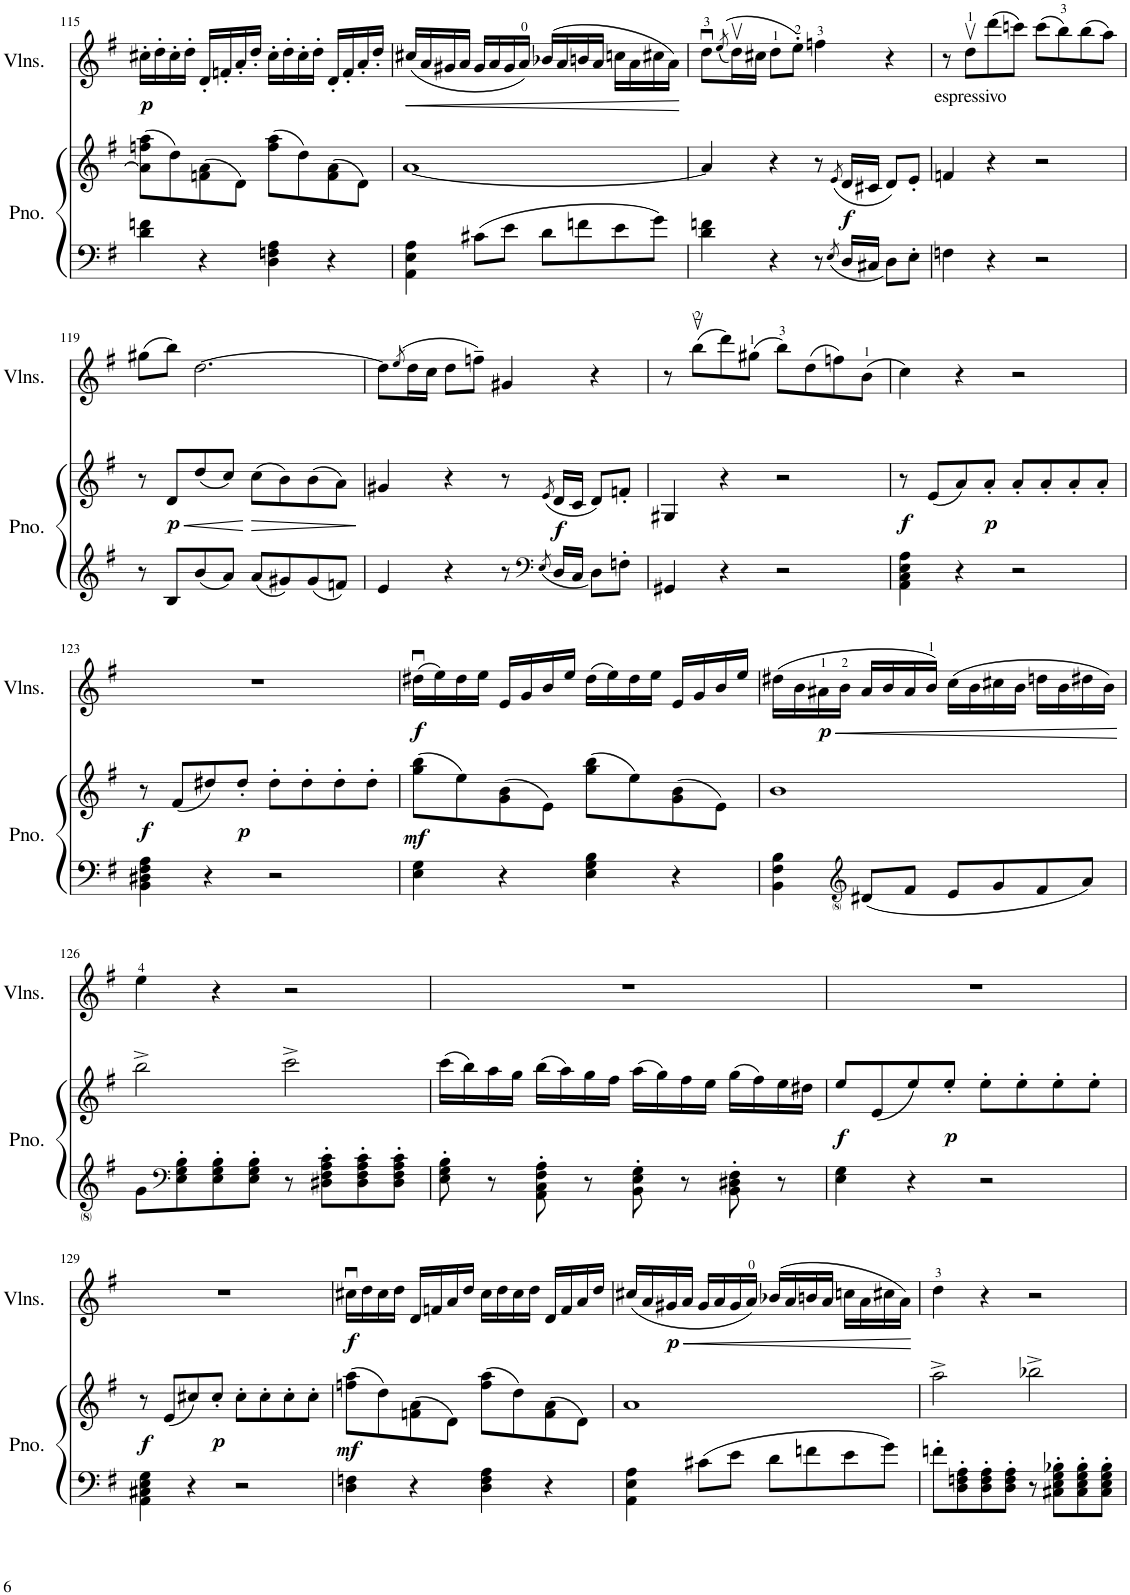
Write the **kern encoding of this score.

**kern	**kern	**dynam	**kern	**text	**dynam
*part2	*part2	*part2	*part1	*part1	*part1
*staff3	*staff2	*staff2/3	*staff1	*staff1	*staff1
*I"피아노	*	*	*I"바이올린	*	*
!!LO:PB:g=z
*clefG2	*clefG2	*	*clefG2	*	*
*k[f#]	*k[f#]	*	*k[f#]	*	*
*M4/4	*M4/4	*	*M4/4	*	*
*met(c)	*met(c)	*	*met(c)	*	*
=115	=115	=115	=115	=115	=115
!	!	!	!	!	!LO:DY:b
4d\ 4fn\	(8a\] 8ffn\ 8aa\L	.	16cc#X'\LL	.	p
.	.	.	16dd'\	.	.
.	8dd\)	.	16cc#'\	.	.
.	.	.	16dd'\JJ	.	.
4r	(8fn\ 8a\	.	16d'/LL	.	.
.	.	.	16fn'/	.	.
.	8d\J)	.	16a'/	.	.
.	.	.	16dd'/JJ	.	.
4D\ 4Fn\ 4A\	(8ff\ 8aa\L	.	16cc#'\LL	.	.
.	.	.	16dd'\	.	.
.	8dd\)	.	16cc#'\	.	.
.	.	.	16dd'\JJ	.	.
4r	(8f\ 8a\	.	16d'/LL	.	.
.	.	.	16f'/	.	.
.	8d\J)	.	16a'/	.	.
.	.	.	16dd'/JJ	.	.
=116	=116	=116	=116	=116	=116
!	!	!	!	!	!LO:HP:b
4AA\ 4E\ 4A\	[1a	.	(16cc#X/LL	.	<
.	.	.	16a/	.	.
.	.	.	16g#X/	.	.
.	.	.	16a/JJ	.	.
8c#X\L	.	.	16g#/LL	.	.
.	.	.	16a/	.	.
8e\J	.	.	16g#/	.	.
.	.	.	16a/JJ)	.	.
8d\L	.	.	(16b-X/LL	.	.
.	.	.	16a/	.	.
8fn\	.	.	16bn/	.	.
.	.	.	16a/JJ	.	.
8e\	.	.	16ccn\LL	.	.
.	.	.	16a\	.	.
8g\J	.	.	16cc#X\	.	.
.	.	.	16a\JJ)	.	.
.	.	.	.	.	[
=117	=117	=117	=117	=117	=117
4d\ 4fn\	4a/]	.	8ddu\L	.	.
.	.	.	((8qee/	.	.
.	.	.	16ddv\L)	.	.
.	.	.	16cc#X\JJ	.	.
4r	4r	.	8dd\L	.	.
.	.	.	8ee'\J)	.	.
8r	8r	.	4ffn\	.	.
8qE/	(8qe/	.	.	.	.
!	!	!LO:DY:b	!	!	!
16D/LL	16d/LL	f	.	.	.
16C#X/JJ	16c#X/JJ	.	.	.	.
8D\L	8d/L)	.	4r	.	.
8E'\J	8e'/J	.	.	.	.
=118	=118	=118	=118	=118	=118
4Fn\	4fn/	.	8r	.	.
!	!	!	!	!LO:LY:b	!
.	.	.	8ddv\L	espressivo	.
4r	4r	.	(8ddd\	.	.
.	.	.	8cccn\J)	.	.
2r	2r	.	(8ccc\L	.	.
.	.	.	8bb\)	.	.
.	.	.	(8bb\	.	.
.	.	.	8aa\J)	.	.
!!LO:LB:g=z
=119	=119	=119	=119	=119	=119
8r	8r	.	(8gg#X\L	.	.
!	!	!LO:HP:b	!	!	!
!	!	!LO:DY:n=1:b	!	!	!
8B/L	8d/L	< p	8bb\J)	.	.
8b/	(8dd/	.	[2.dd\	.	.
8a/J	8cc/J)	.	.	.	.
8a/L	(8cc\L	.	.	.	.
8g#X/	8b\)	.	.	.	.
8g#/	(8b\	.	.	.	.
8fn/J	8a\J)	.	.	.	.
.	.	[	.	.	.
=120	=120	=120	=120	=120	=120
4e/	4g#X/	.	8dd\L]	.	.
.	.	.	(8qee/	.	.
.	.	.	16dd\L	.	.
.	.	.	16cc\JJ	.	.
4r	4r	.	8dd\L	.	.
.	.	.	8ffn~\J)	.	.
8r	8r	.	4g#X/	.	.
*clefF4	*	*	*	*	*
8qE/	(8qe/	.	.	.	.
!	!	!LO:DY:b	!	!	!
16D/LL	16d/LL	f	.	.	.
16C/JJ	16c/JJ	.	.	.	.
8D\L	8d/L)	.	4r	.	.
8Fn'\J	8fn'/J	.	.	.	.
=121	=121	=121	=121	=121	=121
4GG#X/	4G#X/	.	8r	.	.
.	.	.	(8bbv\L	.	.
4r	4r	.	8ddd\)	.	.
.	.	.	(8gg#X\J	.	.
2r	2r	.	8bb\L)	.	.
.	.	.	(8dd\	.	.
.	.	.	8ffn\)	.	.
.	.	.	(8b\J	.	.
=122	=122	=122	=122	=122	=122
!	!	!LO:DY:b	!	!	!
4AA\ 4C\ 4E\ 4A\	8r	f	4cc\)	.	.
.	(8e/L	.	.	.	.
4r	8a/)	.	4r	.	.
!	!	!LO:DY:b	!	!	!
.	8a'/J	p	.	.	.
2r	8a'/L	.	2r	.	.
.	8a'/	.	.	.	.
.	8a'/	.	.	.	.
.	8a'/J	.	.	.	.
!!LO:LB:g=z
=123	=123	=123	=123	=123	=123
!	!	!LO:DY:b	!	!	!
4BB\ 4D#X\ 4F#\ 4A\	8r	f	1r	.	.
.	(8f#/L	.	.	.	.
4r	8dd#X/)	.	.	.	.
!	!	!LO:DY:b	!	!	!
.	8dd#'/J	p	.	.	.
2r	8dd#'\L	.	.	.	.
.	8dd#'\	.	.	.	.
.	8dd#'\	.	.	.	.
.	8dd#'\J	.	.	.	.
=124	=124	=124	=124	=124	=124
!	!	!LO:DY:b	!	!	!LO:DY:b
4E\ 4G\	(8gg\ 8bb\L	mf	(16dd#Xu\LL	.	f
.	.	.	16ee\)	.	.
.	8ee\)	.	16dd#\	.	.
.	.	.	16ee\JJ	.	.
4r	(8g\ 8b\	.	16e/LL	.	.
.	.	.	16g/	.	.
.	8e\J)	.	16b/	.	.
.	.	.	16ee/JJ	.	.
4E\ 4G\ 4B\	(8gg\ 8bb\L	.	(16dd#\LL	.	.
.	.	.	16ee\)	.	.
.	8ee\)	.	16dd#\	.	.
.	.	.	16ee\JJ	.	.
4r	(8g\ 8b\	.	16e/LL	.	.
.	.	.	16g/	.	.
.	8e\J)	.	16b/	.	.
.	.	.	16ee/JJ	.	.
=125	=125	=125	=125	=125	=125
4BB\ 4F#\ 4B\	1b	.	(16dd#X\LL	.	.
.	.	.	16b\	.	.
!	!	!	!	!	!LO:HP:b
!	!	!	!	!	!LO:DY:n=1:b
.	.	.	16a#X\	.	< p
.	.	.	16b\JJ	.	.
*clefG2	*	*	*	*	*
8d#X/L	.	.	16a#/LL	.	.
.	.	.	16b/	.	.
8f#/J	.	.	16a#/	.	.
.	.	.	16b/JJ)	.	.
8e/L	.	.	(16cc\LL	.	.
.	.	.	16b\	.	.
8g/	.	.	16cc#X\	.	.
.	.	.	16b\JJ	.	.
8f#/	.	.	16ddn\LL	.	.
.	.	.	16b\	.	.
8a/J	.	.	16dd#X\	.	.
.	.	.	16b\JJ)	.	.
.	.	.	.	.	[
!!LO:LB:g=z
=126	=126	=126	=126	=126	=126
8g\L	2bb^\	.	4ee\	.	.
*clefF4	*	*	*	*	*
8E\' 8G\' 8B\'	.	.	.	.	.
8E\' 8G\' 8B\'	.	.	4r	.	.
8E\' 8G\' 8B\'J	.	.	.	.	.
8r	2ccc^\	.	2r	.	.
8D#X\' 8F#\' 8A\' 8c\'L	.	.	.	.	.
8D#\' 8F#\' 8A\' 8c\'	.	.	.	.	.
8D#\' 8F#\' 8A\' 8c\'J	.	.	.	.	.
=127	=127	=127	=127	=127	=127
8E\' 8G\' 8B\'	(16ccc\LL	.	1r	.	.
.	16bb\)	.	.	.	.
8r	16aa\	.	.	.	.
.	16gg\JJ	.	.	.	.
8AA\' 8C\' 8F#\' 8A\'	(16bb\LL	.	.	.	.
.	16aa\)	.	.	.	.
8r	16gg\	.	.	.	.
.	16ff#\JJ	.	.	.	.
8BB\' 8E\' 8G\'	(16aa\LL	.	.	.	.
.	16gg\)	.	.	.	.
8r	16ff#\	.	.	.	.
.	16ee\JJ	.	.	.	.
8BB\' 8D#X\' 8F#\'	(16gg\LL	.	.	.	.
.	16ff#\)	.	.	.	.
8r	16ee\	.	.	.	.
.	16dd#X\JJ	.	.	.	.
=128	=128	=128	=128	=128	=128
!	!	!LO:DY:b	!	!	!
4E\ 4G\	8ee/L	f	1r	.	.
.	(8e/	.	.	.	.
4r	8ee/)	.	.	.	.
!	!	!LO:DY:b	!	!	!
.	8ee'/J	p	.	.	.
2r	8ee'\L	.	.	.	.
.	8ee'\	.	.	.	.
.	8ee'\	.	.	.	.
.	8ee'\J	.	.	.	.
!!LO:LB:g=z
=129	=129	=129	=129	=129	=129
!	!	!LO:DY:b	!	!	!
4AA\ 4C#X\ 4E\ 4G\	8r	f	1r	.	.
.	(8e/L	.	.	.	.
4r	8cc#X/)	.	.	.	.
!	!	!LO:DY:b	!	!	!
.	8cc#'/J	p	.	.	.
2r	8cc#'\L	.	.	.	.
.	8cc#'\	.	.	.	.
.	8cc#'\	.	.	.	.
.	8cc#'\J	.	.	.	.
=130	=130	=130	=130	=130	=130
!	!	!LO:DY:b	!	!	!LO:DY:b
4D\ 4Fn\	(8ffn\ 8aa\L	mf	16cc#Xu\LL	.	f
.	.	.	16dd\	.	.
.	8dd\)	.	16cc#\	.	.
.	.	.	16dd\JJ	.	.
4r	(8fn\ 8a\	.	16d/LL	.	.
.	.	.	16fn/	.	.
.	8d\J)	.	16a/	.	.
.	.	.	16dd/JJ	.	.
4D\ 4F\ 4A\	(8ff\ 8aa\L	.	16cc#\LL	.	.
.	.	.	16dd\	.	.
.	8dd\)	.	16cc#\	.	.
.	.	.	16dd\JJ	.	.
4r	(8f\ 8a\	.	16d/LL	.	.
.	.	.	16f/	.	.
.	8d\J)	.	16a/	.	.
.	.	.	16dd/JJ	.	.
=131	=131	=131	=131	=131	=131
4AA\ 4E\ 4A\	1a	.	(16cc#X/LL	.	.
.	.	.	16a/	.	.
!	!	!	!	!	!LO:HP:b
!	!	!	!	!	!LO:DY:n=1:b
.	.	.	16g#X/	.	< p
.	.	.	16a/JJ	.	.
8c#X\L	.	.	16g#/LL	.	.
.	.	.	16a/	.	.
8e\J	.	.	16g#/	.	.
.	.	.	16a/JJ)	.	.
8d\L	.	.	(16b-X/LL	.	.
.	.	.	16a/	.	.
8fn\	.	.	16bn/	.	.
.	.	.	16a/JJ	.	.
8e\	.	.	16ccn\LL	.	.
.	.	.	16a\	.	.
8g\J	.	.	16cc#X\	.	.
.	.	.	16a\JJ)	.	.
.	.	.	.	.	[
=132	=132	=132	=132	=132	=132
8fn'\L	2aa^\	.	4dd\	.	.
8D\' 8Fn\' 8A\'	.	.	.	.	.
8D\' 8F\' 8A\'	.	.	4r	.	.
8D\' 8F\' 8A\'J	.	.	.	.	.
8r	2bb-X^\	.	2r	.	.
8C#X\' 8E\' 8G\' 8B-X\'L	.	.	.	.	.
8C#\' 8E\' 8G\' 8B-\'	.	.	.	.	.
8C#\' 8E\' 8G\' 8B-\'J	.	.	.	.	.
=	=	=	=	=	=
*-	*-	*-	*-	*-	*-
